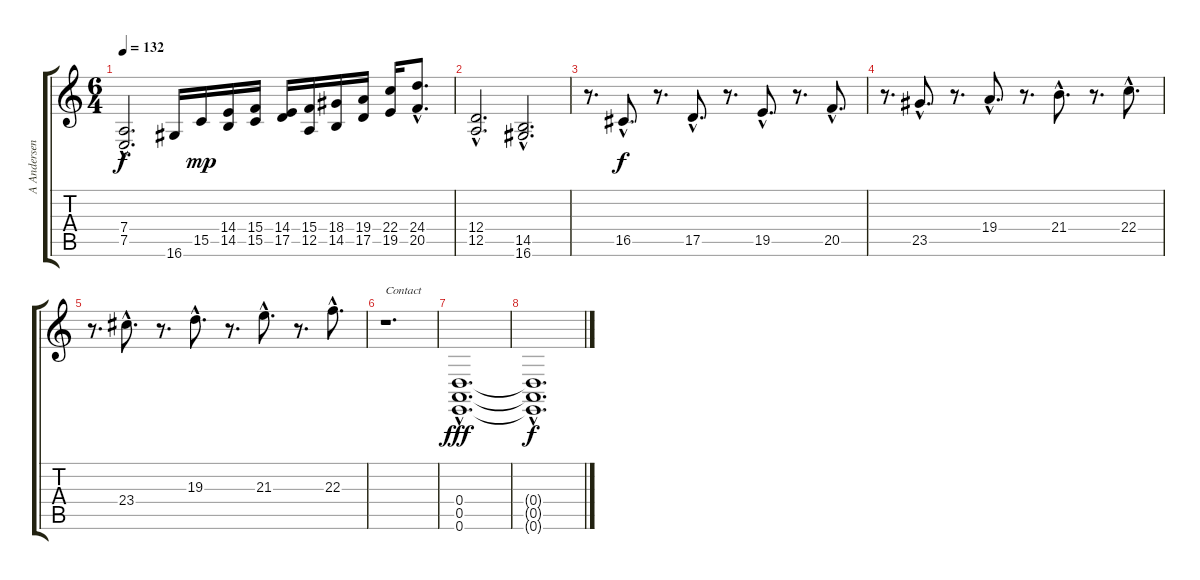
\track ("A Andersen" "A Andersen") {instrument pad7halo}
\staff {score tabs}
\tuning (E4 B3 G3 D3 A2 E2) {hide}
\ts (6 4)
\tempo 132
\clef g2
\ks c
(7.4{hac} 7.5{hac}).2{d dy f} 16.6.16 15.5.16{dy mp} (14.4 14.5).16 (15.4 15.5).16 (14.4 17.5).16 (15.4 12.5).16 (18.4 14.5).16 (19.4 17.5).16 (22.4 19.5).16 (24.4{hac} 20.5{hac}).8{d} |
(12.4{hac} 12.5{hac}).2{d} (14.5{hac} 16.6{hac}).2{d} |
r.8{d} 16.5{hac}.8{d dy f} r.8{d} 17.5{hac}.8{d} r.8{d} 19.5{hac}.8{d} r.8{d} 20.5{hac}.8{d} |
r.8{d} 23.5{hac}.8{d} r.8{d} 19.4{hac}.8{d} r.8{d} 21.4{hac}.8{d} r.8{d} 22.4{hac}.8{d} |
r.8{d} 23.4{hac}.8{d} r.8{d} 19.3{hac}.8{d} r.8{d} 21.3{hac}.8{d} r.8{d} 22.3{hac}.8{d} |
r.1{d txt "Contact" instrument gunshot} |
(0.4{hac} 0.5{hac} 0.6{hac}).1{d dy fff volume 16} |
(0.4{hac t} 0.5{hac t} 0.6{hac t}).1{d dy f}
